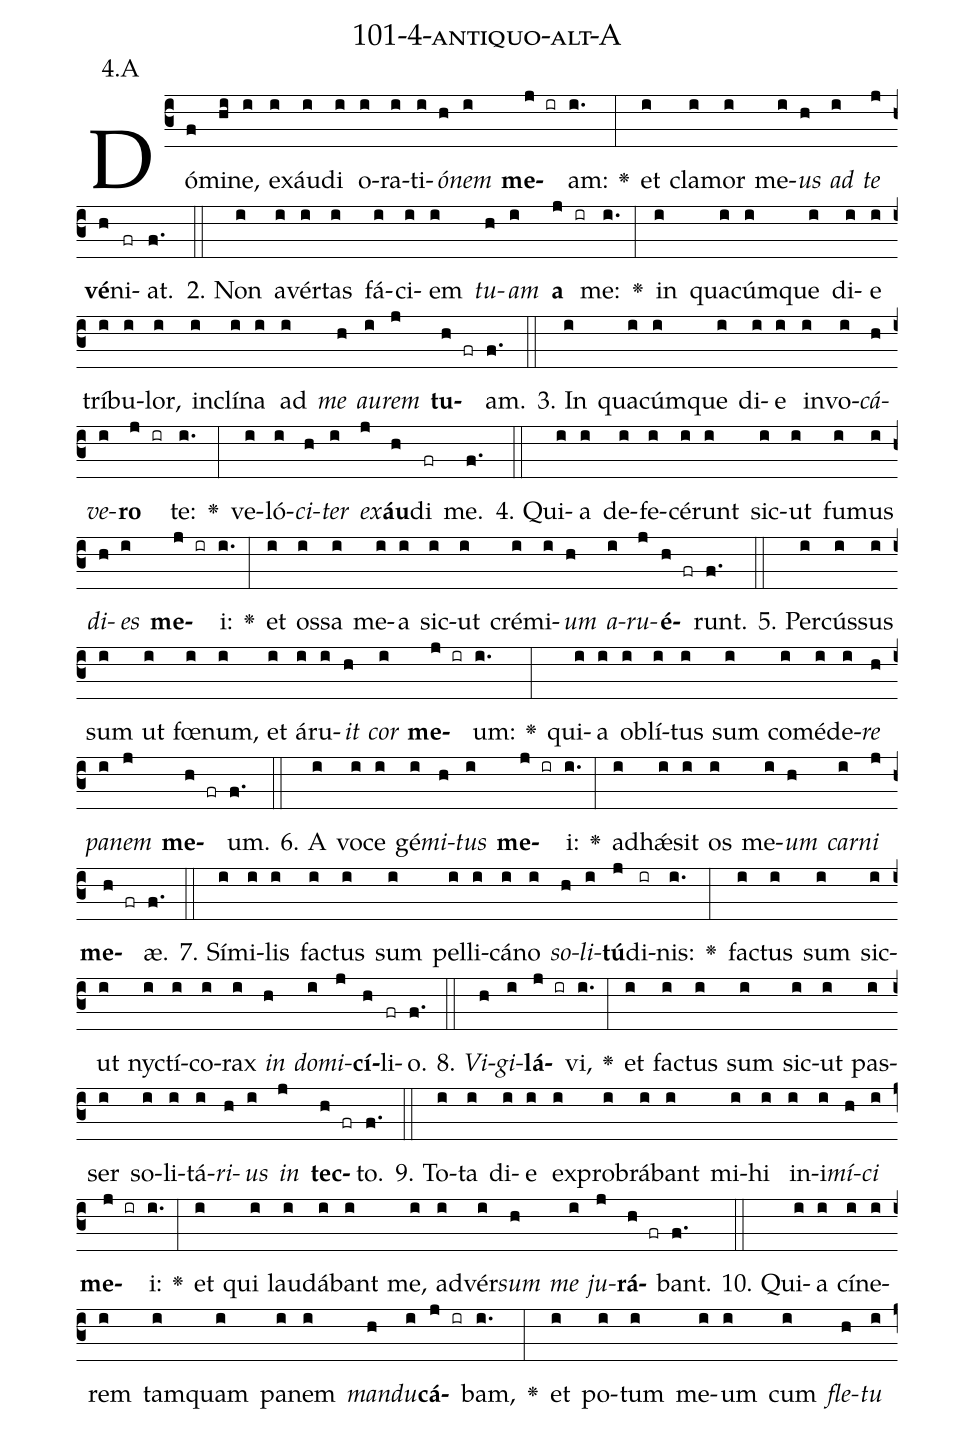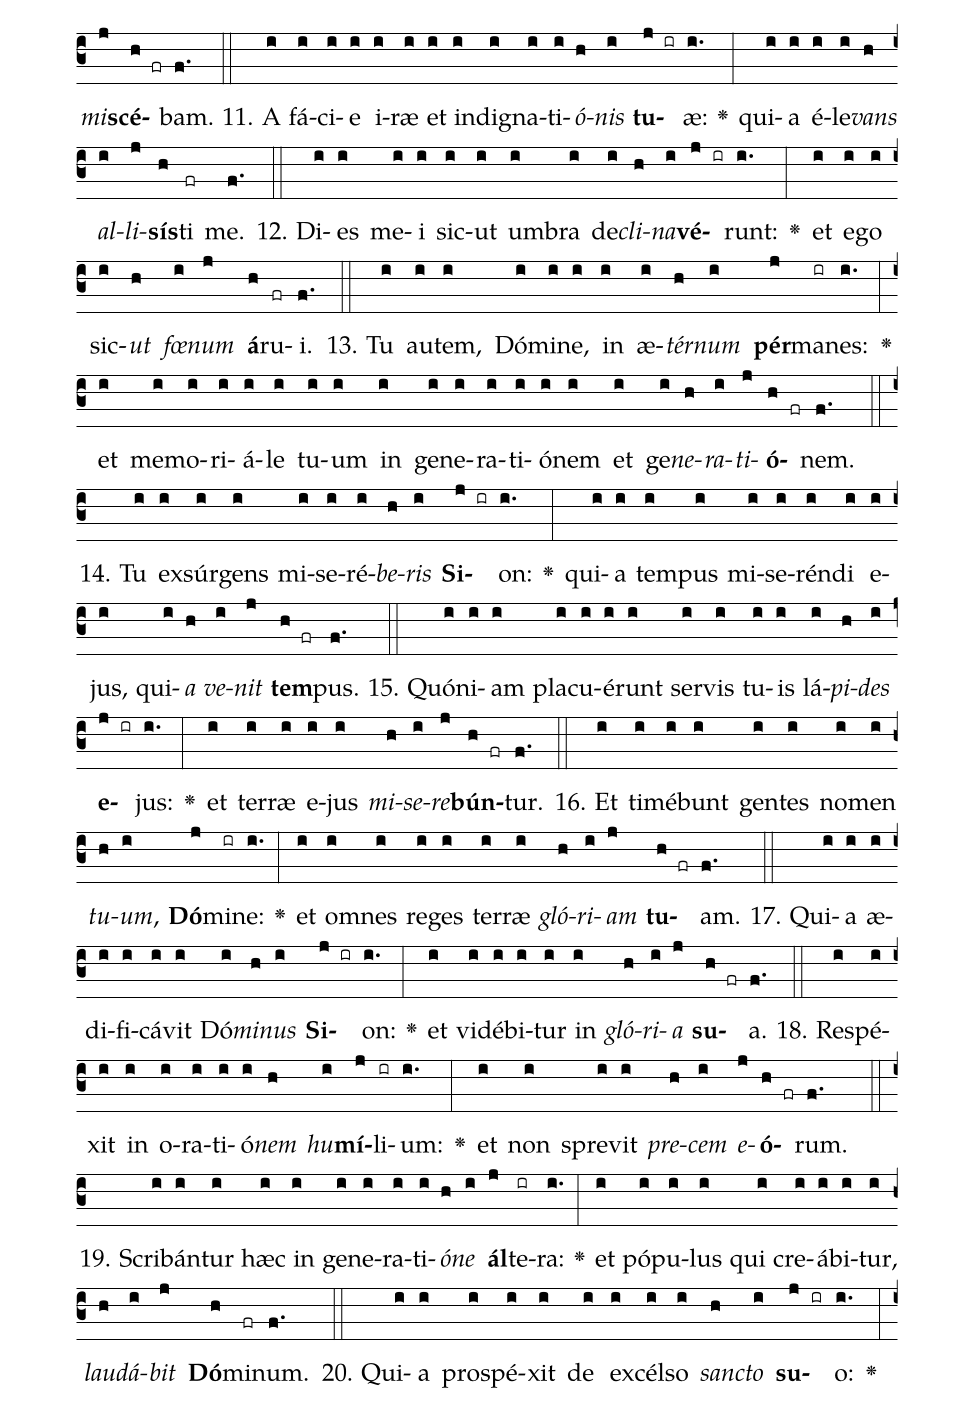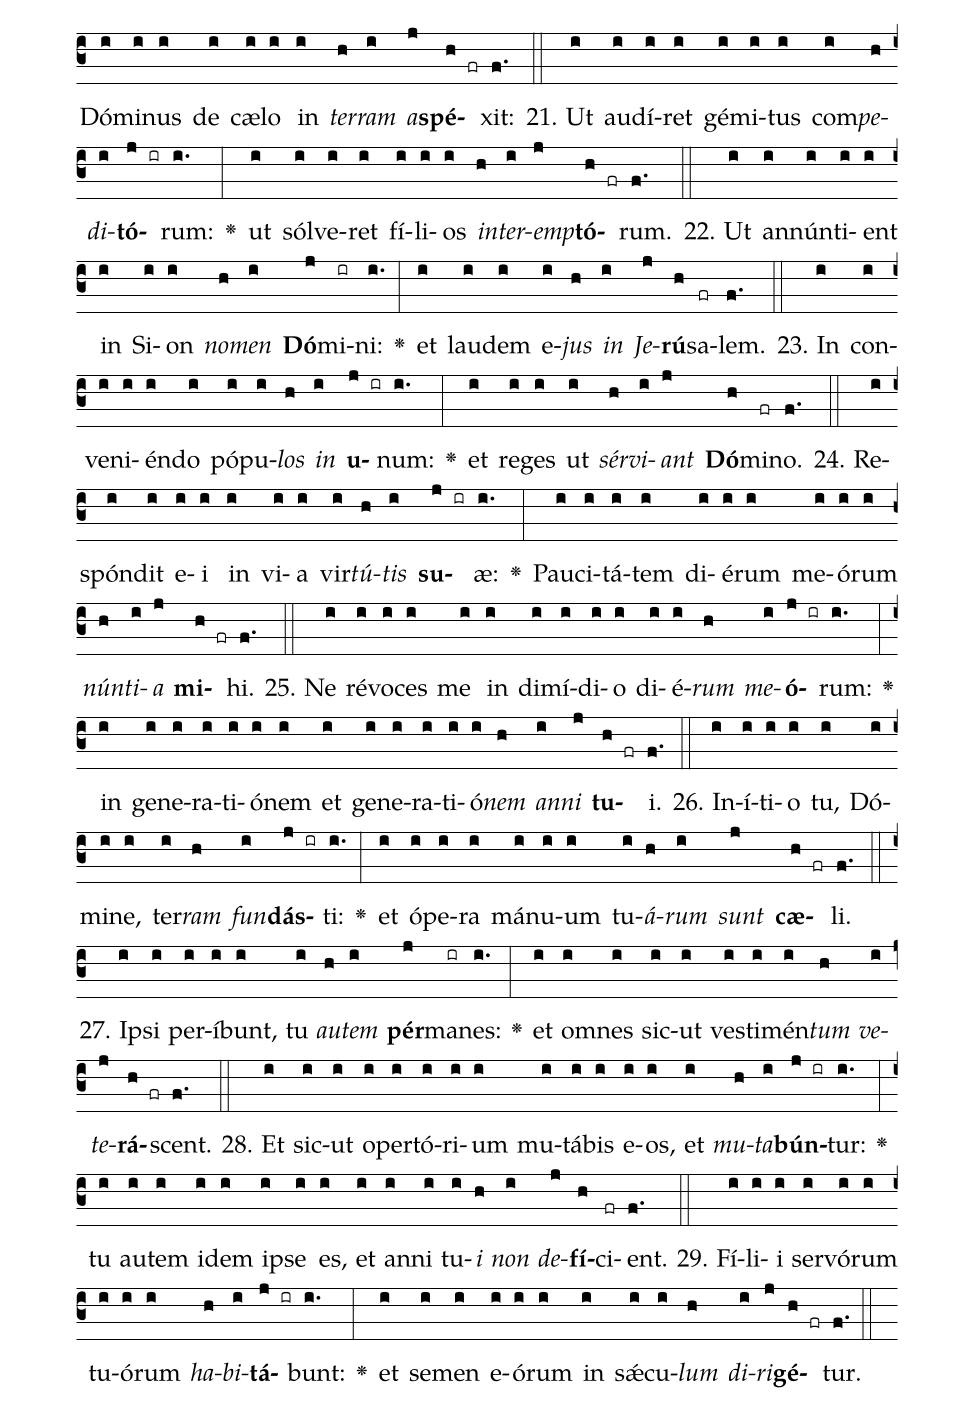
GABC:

name: 101-4-antiquo-alt-A;
annotation: 4.A;
%%
(c3)Dó(f)mi(hi)ne,(i) ex(i)áu(i)di(i) o(i)ra(i)ti(i)<i>ó</i>(h)<i>nem</i>(i) <b>me</b>(j ir)am:(i.) <v>\greheightstar</v>(:) et(i) cla(i)mor(i) me(i)<i>us</i>(h) <i>ad</i>(i) <i>te</i>(j) <b>vé</b>(h)ni(fr)at.(f.) (::)
2. Non(i) a(i)vér(i)tas(i) fá(i)ci(i)em(i) <i>tu</i>(h)<i>am</i>(i) <b>a</b>(j ir) me:(i.) <v>\greheightstar</v>(:) in(i) qua(i)cúm(i)que(i) di(i)e(i) trí(i)bu(i)lor,(i) in(i)clí(i)na(i) ad(i) <i>me</i>(h) <i>au</i>(i)<i>rem</i>(j) <b>tu</b>(h fr)am.(f.) (::)
3. In(i) qua(i)cúm(i)que(i) di(i)e(i) in(i)vo(i)<i>cá</i>(h)<i>ve</i>(i)<b>ro</b>(j ir) te:(i.) <v>\greheightstar</v>(:) ve(i)ló(i)<i>ci</i>(h)<i>ter</i>(i) <i>ex</i>(j)<b>áu</b>(h)di(fr) me.(f.) (::)
4. Qui(i)a(i) de(i)fe(i)cé(i)runt(i) sic(i)ut(i) fu(i)mus(i) <i>di</i>(h)<i>es</i>(i) <b>me</b>(j ir)i:(i.) <v>\greheightstar</v>(:) et(i) os(i)sa(i) me(i)a(i) sic(i)ut(i) cré(i)mi(i)<i>um</i>(h) <i>a</i>(i)<i>ru</i>(j)<b>é</b>(h fr)runt.(f.) (::)
5. Per(i)cús(i)sus(i) sum(i) ut(i) fœ(i)num,(i) et(i) á(i)ru(i)<i>it</i>(h) <i>cor</i>(i) <b>me</b>(j ir)um:(i.) <v>\greheightstar</v>(:) qui(i)a(i) ob(i)lí(i)tus(i) sum(i) com(i)é(i)de(i)<i>re</i>(h) <i>pa</i>(i)<i>nem</i>(j) <b>me</b>(h fr)um.(f.) (::)
6. A(i) vo(i)ce(i) gé(i)<i>mi</i>(h)<i>tus</i>(i) <b>me</b>(j ir)i:(i.) <v>\greheightstar</v>(:) ad(i)hǽ(i)sit(i) os(i) me(i)<i>um</i>(h) <i>car</i>(i)<i>ni</i>(j) <b>me</b>(h fr)æ.(f.) (::)
7. Sí(i)mi(i)lis(i) fac(i)tus(i) sum(i) pel(i)li(i)cá(i)no(i) <i>so</i>(h)<i>li</i>(i)<b>tú</b>(j)di(ir)nis:(i.) <v>\greheightstar</v>(:) fac(i)tus(i) sum(i) sic(i)ut(i) nyc(i)tí(i)co(i)rax(i) <i>in</i>(h) <i>do</i>(i)<i>mi</i>(j)<b>cí</b>(h)li(fr)o.(f.) (::)
8. <i>Vi</i>(h)<i>gi</i>(i)<b>lá</b>(j ir)vi,(i.) <v>\greheightstar</v>(:) et(i) fac(i)tus(i) sum(i) sic(i)ut(i) pas(i)ser(i) so(i)li(i)tá(i)<i>ri</i>(h)<i>us</i>(i) <i>in</i>(j) <b>tec</b>(h fr)to.(f.) (::)
9. To(i)ta(i) di(i)e(i) ex(i)pro(i)brá(i)bant(i) mi(i)hi(i) in(i)i(i)<i>mí</i>(h)<i>ci</i>(i) <b>me</b>(j ir)i:(i.) <v>\greheightstar</v>(:) et(i) qui(i) lau(i)dá(i)bant(i) me,(i) ad(i)vér(i)<i>sum</i>(h) <i>me</i>(i) <i>ju</i>(j)<b>rá</b>(h fr)bant.(f.) (::)
10. Qui(i)a(i) cí(i)ne(i)rem(i) tam(i)quam(i) pa(i)nem(i) <i>man</i>(h)<i>du</i>(i)<b>cá</b>(j ir)bam,(i.) <v>\greheightstar</v>(:) et(i) po(i)tum(i) me(i)um(i) cum(i) <i>fle</i>(h)<i>tu</i>(i) <i>mi</i>(j)<b>scé</b>(h fr)bam.(f.) (::)
11. A(i) fá(i)ci(i)e(i) i(i)ræ(i) et(i) in(i)di(i)gna(i)ti(i)<i>ó</i>(h)<i>nis</i>(i) <b>tu</b>(j ir)æ:(i.) <v>\greheightstar</v>(:) qui(i)a(i) é(i)le(i)<i>vans</i>(h) <i>al</i>(i)<i>li</i>(j)<b>sís</b>(h)ti(fr) me.(f.) (::)
12. Di(i)es(i) me(i)i(i) sic(i)ut(i) um(i)bra(i) de(i)<i>cli</i>(h)<i>na</i>(i)<b>vé</b>(j ir)runt:(i.) <v>\greheightstar</v>(:) et(i) e(i)go(i) sic(i)<i>ut</i>(h) <i>fœ</i>(i)<i>num</i>(j) <b>á</b>(h)ru(fr)i.(f.) (::)
13. Tu(i) au(i)tem,(i) Dó(i)mi(i)ne,(i) in(i) æ(i)<i>tér</i>(h)<i>num</i>(i) <b>pér</b>(j)ma(ir)nes:(i.) <v>\greheightstar</v>(:) et(i) me(i)mo(i)ri(i)á(i)le(i) tu(i)um(i) in(i) ge(i)ne(i)ra(i)ti(i)ó(i)nem(i) et(i) ge(i)<i>ne</i>(h)<i>ra</i>(i)<i>ti</i>(j)<b>ó</b>(h fr)nem.(f.) (::)
14. Tu(i) ex(i)súr(i)gens(i) mi(i)se(i)ré(i)<i>be</i>(h)<i>ris</i>(i) <b>Si</b>(j ir)on:(i.) <v>\greheightstar</v>(:) qui(i)a(i) tem(i)pus(i) mi(i)se(i)rén(i)di(i) e(i)jus,(i) qui(i)<i>a</i>(h) <i>ve</i>(i)<i>nit</i>(j) <b>tem</b>(h fr)pus.(f.) (::)
15. Quón(i)i(i)am(i) pla(i)cu(i)é(i)runt(i) ser(i)vis(i) tu(i)is(i) lá(i)<i>pi</i>(h)<i>des</i>(i) <b>e</b>(j ir)jus:(i.) <v>\greheightstar</v>(:) et(i) ter(i)ræ(i) e(i)jus(i) <i>mi</i>(h)<i>se</i>(i)<i>re</i>(j)<b>bún</b>(h fr)tur.(f.) (::)
16. Et(i) ti(i)mé(i)bunt(i) gen(i)tes(i) no(i)men(i) <i>tu</i>(h)<i>um</i>,(i) <b>Dó</b>(j)mi(ir)ne:(i.) <v>\greheightstar</v>(:) et(i) om(i)nes(i) re(i)ges(i) ter(i)ræ(i) <i>gló</i>(h)<i>ri</i>(i)<i>am</i>(j) <b>tu</b>(h fr)am.(f.) (::)
17. Qui(i)a(i) æ(i)di(i)fi(i)cá(i)vit(i) Dó(i)<i>mi</i>(h)<i>nus</i>(i) <b>Si</b>(j ir)on:(i.) <v>\greheightstar</v>(:) et(i) vi(i)dé(i)bi(i)tur(i) in(i) <i>gló</i>(h)<i>ri</i>(i)<i>a</i>(j) <b>su</b>(h fr)a.(f.) (::)
18. Re(i)spé(i)xit(i) in(i) o(i)ra(i)ti(i)ó(i)<i>nem</i>(h) <i>hu</i>(i)<b>mí</b>(j)li(ir)um:(i.) <v>\greheightstar</v>(:) et(i) non(i) spre(i)vit(i) <i>pre</i>(h)<i>cem</i>(i) <i>e</i>(j)<b>ó</b>(h fr)rum.(f.) (::)
19. Scri(i)bán(i)tur(i) hæc(i) in(i) ge(i)ne(i)ra(i)ti(i)<i>ó</i>(h)<i>ne</i>(i) <b>ál</b>(j)te(ir)ra:(i.) <v>\greheightstar</v>(:) et(i) pó(i)pu(i)lus(i) qui(i) cre(i)á(i)bi(i)tur,(i) <i>lau</i>(h)<i>dá</i>(i)<i>bit</i>(j) <b>Dó</b>(h)mi(fr)num.(f.) (::)
20. Qui(i)a(i) pro(i)spé(i)xit(i) de(i) ex(i)cél(i)so(i) <i>sanc</i>(h)<i>to</i>(i) <b>su</b>(j ir)o:(i.) <v>\greheightstar</v>(:) Dó(i)mi(i)nus(i) de(i) cæ(i)lo(i) in(i) <i>ter</i>(h)<i>ram</i>(i) <i>a</i>(j)<b>spé</b>(h fr)xit:(f.) (::)
21. Ut(i) au(i)dí(i)ret(i) gé(i)mi(i)tus(i) com(i)<i>pe</i>(h)<i>di</i>(i)<b>tó</b>(j ir)rum:(i.) <v>\greheightstar</v>(:) ut(i) sól(i)ve(i)ret(i) fí(i)li(i)os(i) <i>in</i>(h)<i>ter</i>(i)<i>emp</i>(j)<b>tó</b>(h fr)rum.(f.) (::)
22. Ut(i) an(i)nún(i)ti(i)ent(i) in(i) Si(i)on(i) <i>no</i>(h)<i>men</i>(i) <b>Dó</b>(j)mi(ir)ni:(i.) <v>\greheightstar</v>(:) et(i) lau(i)dem(i) e(i)<i>jus</i>(h) <i>in</i>(i) <i>Je</i>(j)<b>rú</b>(h)sa(fr)lem.(f.) (::)
23. In(i) con(i)ve(i)ni(i)én(i)do(i) pó(i)pu(i)<i>los</i>(h) <i>in</i>(i) <b>u</b>(j ir)num:(i.) <v>\greheightstar</v>(:) et(i) re(i)ges(i) ut(i) <i>sér</i>(h)<i>vi</i>(i)<i>ant</i>(j) <b>Dó</b>(h)mi(fr)no.(f.) (::)
24. Re(i)spón(i)dit(i) e(i)i(i) in(i) vi(i)a(i) vir(i)<i>tú</i>(h)<i>tis</i>(i) <b>su</b>(j ir)æ:(i.) <v>\greheightstar</v>(:) Pau(i)ci(i)tá(i)tem(i) di(i)é(i)rum(i) me(i)ó(i)rum(i) <i>nún</i>(h)<i>ti</i>(i)<i>a</i>(j) <b>mi</b>(h fr)hi.(f.) (::)
25. Ne(i) ré(i)vo(i)ces(i) me(i) in(i) di(i)mí(i)di(i)o(i) di(i)é(i)<i>rum</i>(h) <i>me</i>(i)<b>ó</b>(j ir)rum:(i.) <v>\greheightstar</v>(:) in(i) ge(i)ne(i)ra(i)ti(i)ó(i)nem(i) et(i) ge(i)ne(i)ra(i)ti(i)ó(i)<i>nem</i>(h) <i>an</i>(i)<i>ni</i>(j) <b>tu</b>(h fr)i.(f.) (::)
26. In(i)í(i)ti(i)o(i) tu,(i) Dó(i)mi(i)ne,(i) ter(i)<i>ram</i>(h) <i>fun</i>(i)<b>dás</b>(j ir)ti:(i.) <v>\greheightstar</v>(:) et(i) ó(i)pe(i)ra(i) má(i)nu(i)um(i) tu(i)<i>á</i>(h)<i>rum</i>(i) <i>sunt</i>(j) <b>cæ</b>(h fr)li.(f.) (::)
27. Ip(i)si(i) per(i)í(i)bunt,(i) tu(i) <i>au</i>(h)<i>tem</i>(i) <b>pér</b>(j)ma(ir)nes:(i.) <v>\greheightstar</v>(:) et(i) om(i)nes(i) sic(i)ut(i) ves(i)ti(i)mén(i)<i>tum</i>(h) <i>ve</i>(i)<i>te</i>(j)<b>rá</b>(h fr)scent.(f.) (::)
28. Et(i) sic(i)ut(i) o(i)per(i)tó(i)ri(i)um(i) mu(i)tá(i)bis(i) e(i)os,(i) et(i) <i>mu</i>(h)<i>ta</i>(i)<b>bún</b>(j ir)tur:(i.) <v>\greheightstar</v>(:) tu(i) au(i)tem(i) i(i)dem(i) ip(i)se(i) es,(i) et(i) an(i)ni(i) tu(i)<i>i</i>(h) <i>non</i>(i) <i>de</i>(j)<b>fí</b>(h)ci(fr)ent.(f.) (::)
29. Fí(i)li(i)i(i) ser(i)vó(i)rum(i) tu(i)ó(i)rum(i) <i>ha</i>(h)<i>bi</i>(i)<b>tá</b>(j ir)bunt:(i.) <v>\greheightstar</v>(:) et(i) se(i)men(i) e(i)ó(i)rum(i) in(i) sǽ(i)cu(i)<i>lum</i>(h) <i>di</i>(i)<i>ri</i>(j)<b>gé</b>(h fr)tur.(f.) (::)
